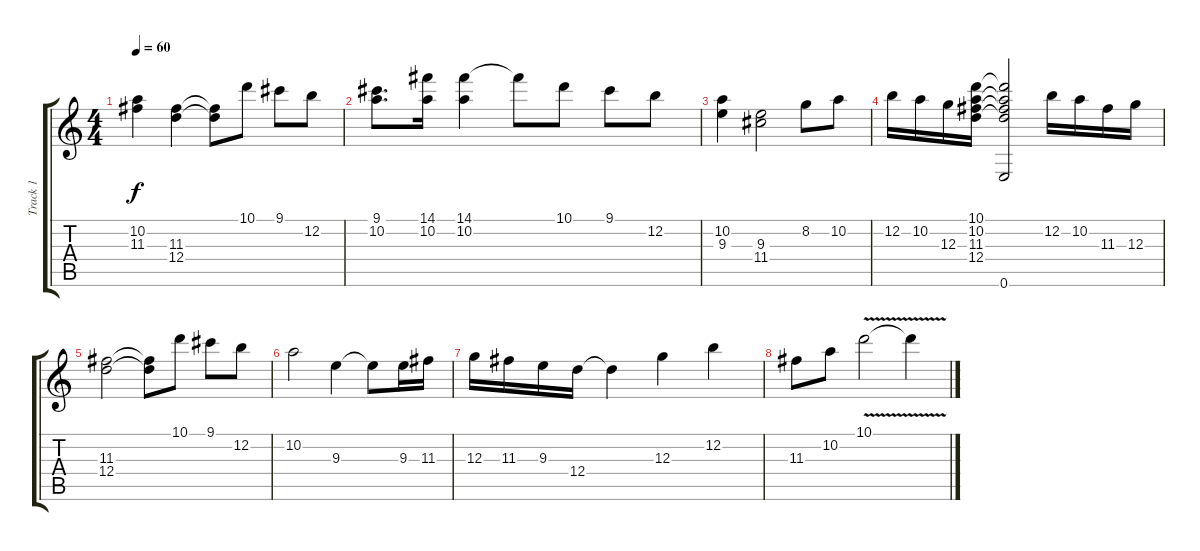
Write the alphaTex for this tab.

\track ("Track 1" "Track 1") {instrument overdrivenguitar}
\staff {score tabs}
\tuning (E4 B3 G3 D3 A2 E2) {hide}
\ts (4 4)
\tempo 60
\clef g2
\ks c
(10.2 11.3).4{dy f} (11.3 12.4).4 (11.3{t} 12.4{t}).8 10.1.8 9.1.8 12.2.8 |
(9.1 10.2).8{d} (14.1 10.2).16 (14.1 10.2).4 14.1{t}.8 10.1.8 9.1.8 12.2.8 |
(10.2 9.3).4 (9.3 11.4).2 8.2.8 10.2.8 |
12.2.16 10.2.16 12.3.16 (10.1 10.2 11.3 12.4).16 (10.1{t} 10.2{t} 11.3{t} 12.4{t} 0.6).2 12.2.16 10.2.16 11.3.16 12.3.16 |
(11.3 12.4).2 (11.3{t} 12.4{t}).8 10.1.8 9.1.8 12.2.8 |
10.2.2 9.3.4 9.3{t}.8 9.3.16 11.3.16 |
12.3.16 11.3.16 9.3.16 12.4.16 12.4{t}.4 12.3.4 12.2.4 |
11.3.8 10.2.8 10.1{v}.2 10.1{t}.4
